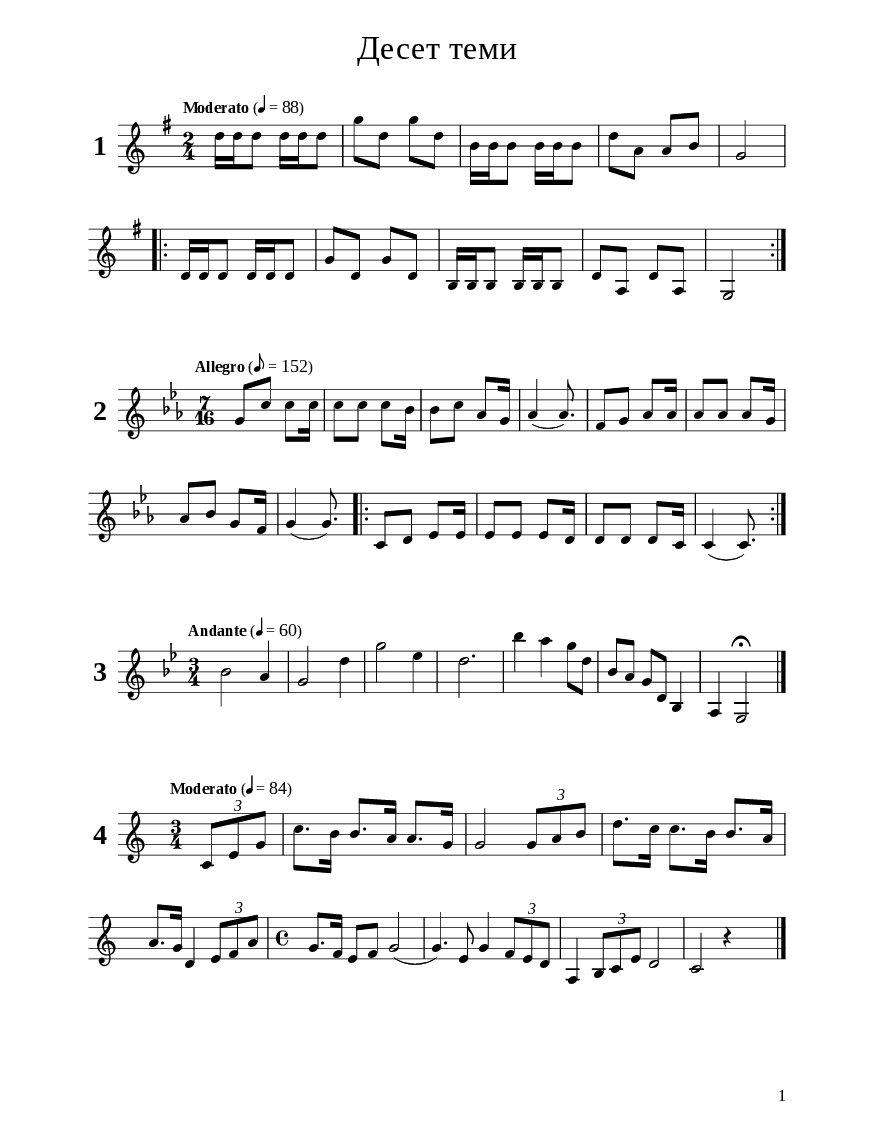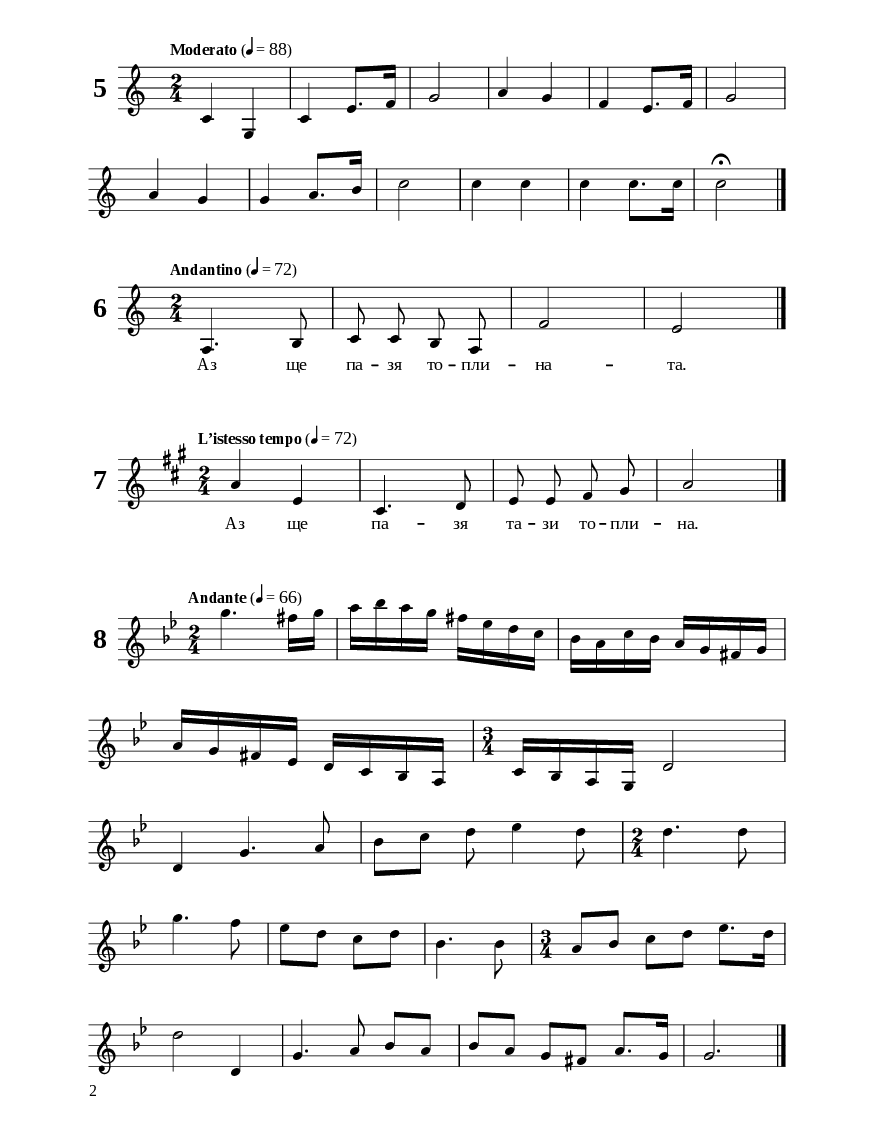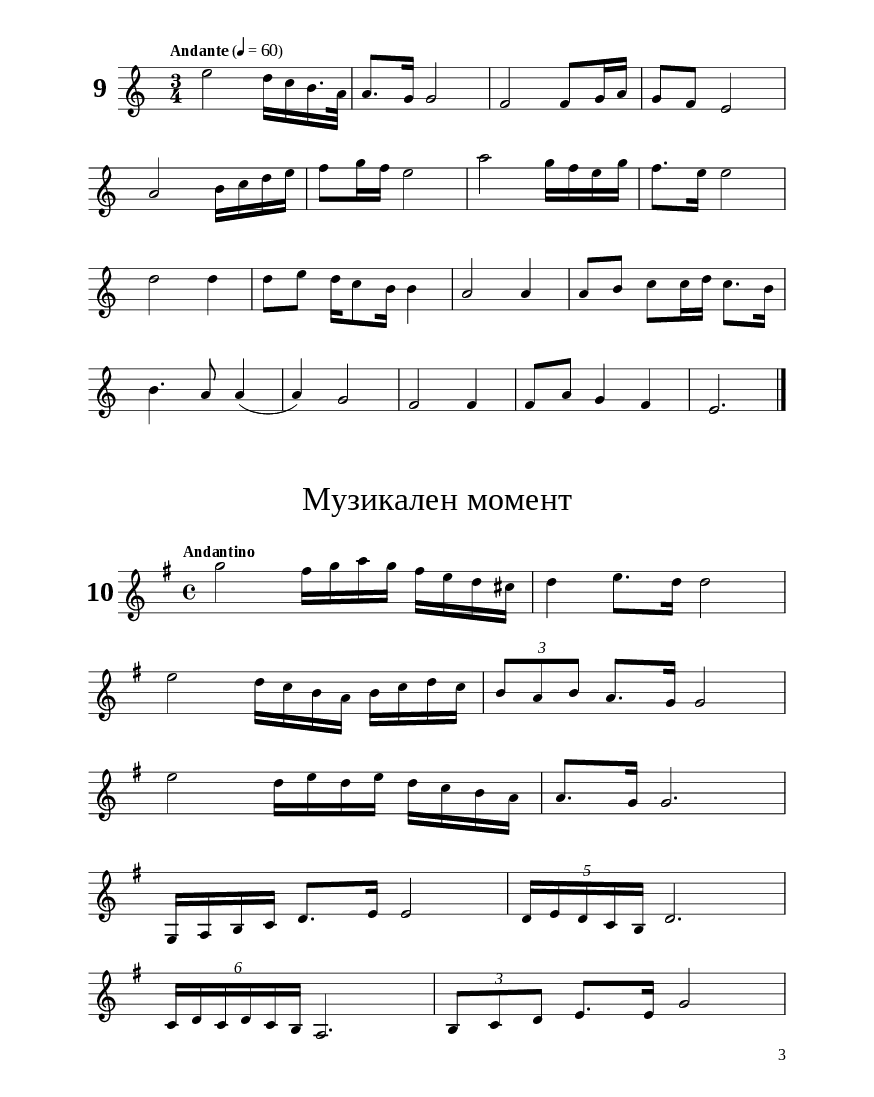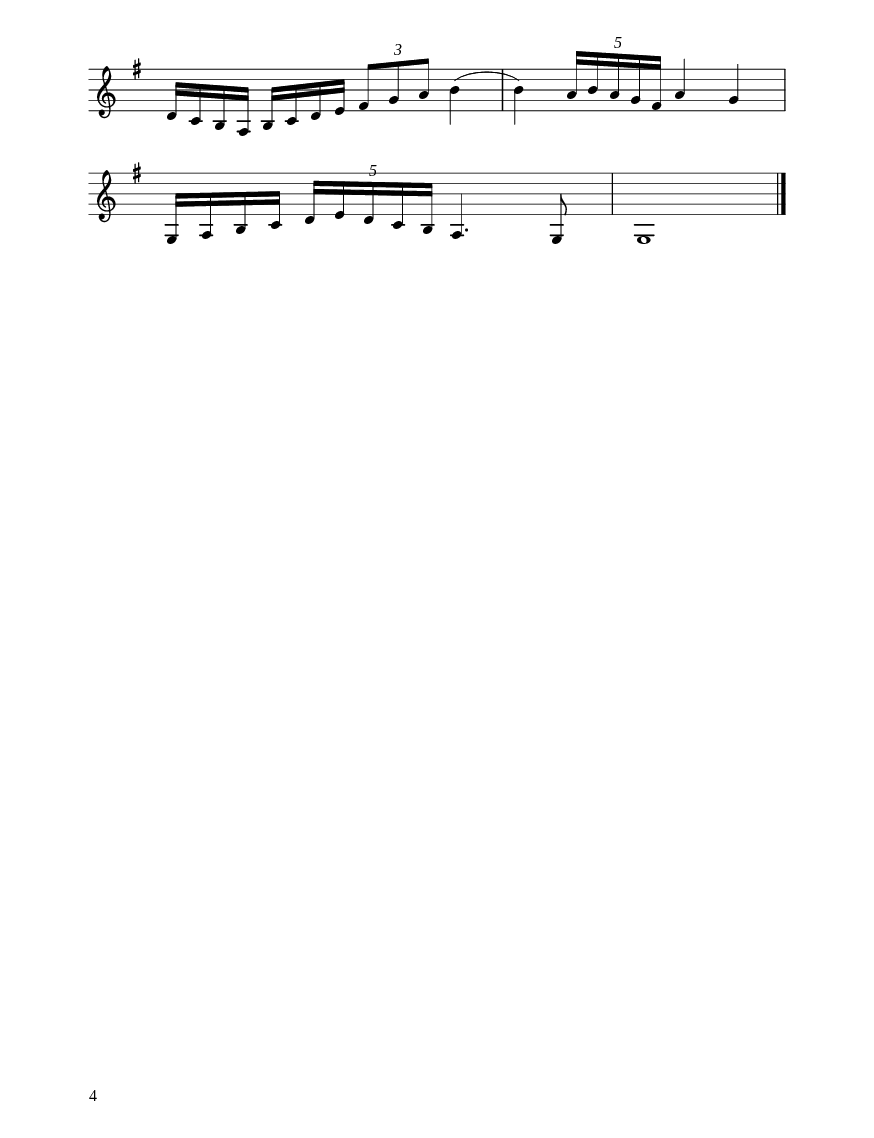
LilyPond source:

\version "2.24.3"

% include paper part and global functions
\include "include/globals.ily"
\bookpart {
  \label #'ref182
  \tocItem \markup "Десет теми"
  \paper {
    print-all-headers = ##t
    print-page-number = ##t
    print-first-page-number = ##t

    % put page numbers on the bottom
    oddHeaderMarkup = \markup ""
    evenHeaderMarkup = \markup ""
    oddFooterMarkup = \markup
    \fill-line {
      ""
      \if \should-print-page-number \fromproperty #'page:page-number-string
    }
    evenFooterMarkup = \markup
    \fill-line {
      \if \should-print-page-number \fromproperty #'page:page-number-string
      ""
    }

    left-margin = 1.5\cm
    right-margin = 1.5\cm
    top-margin = 1.6\cm
    bottom-margin = 1.2\cm
    ragged-bottom = ##t % do not spread the staves to fill the whole vertical space

    % change distance between staves
    system-system-spacing =
    #'((basic-distance . 10)
       (minimum-distance . 6)
       (padding . 1)
       (stretchability . 10))

    score-markup-spacing =
    #'((basic-distance . 6)
       (minimum-distance . 6)
       (padding . 1)
       (stretchability . 6))
  }

  \header {
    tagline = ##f
  }
%%%%

  \score {
    %1
        \version "2.24.3"
    \layout {
      indent = 0.5\cm % first line indentation
      ragged-last = ##f % do spread last line to fill the whole space
      \override Staff.BarLine.thick-thickness = #4 %make the end and repeat bars tiner 
      \context {
        \Score
        \omit BarNumber %remove bar numbers
         \override TupletNumber.font-size = #0.4 % increase the triol number

        
      } % context

      \context {
        % change staff size
        \Staff
        \override StaffSymbol.thickness = #0.5
        \override BarLine.hair-thickness = #1

        %\override StaffSymbol.ledger-line-thickness = #'(0 . 0)
      }

      \context {
        % adjust space between staff and lyrics and between the two lyric lines
        \Lyrics
        \override VerticalAxisGroup.nonstaff-relatedstaff-spacing = #'(
            (basic-distance . 4.5)
            (padding . 0.5)
        )
        \override VerticalAxisGroup.nonstaff-nonstaff-spacing = #'((minimum-distance . 2))
        includeGraceNotes = ##t
      }
    } % layout


    \new Voice \absolute {
      \clef treble
      \key g \major
      \time 2/4
      \tempoFunc "Moderato" 4 "88"
      \autoBeamOff
      \set Staff.instrumentName = \markup \bold \fontsize #+5 {"1"}


      d''16 [  d''16  d''8 ]  d''16
      [  d''16  d''8 ] | % 2
      g''8 [  d''8 ]  g''8 [  d''8
      ] | % 3
      b'16 [  b'16  b'8 ]  b'16 [
      b'16  b'8 ] | % 4
      d''8 [  a'8 ]  a'8 [  b'8 ] | % 5
      g'2
      \bar ".|:-|"
      \break

      | % 6
      d'16 [  d'16  d'8 ]  d'16 [
      d'16  d'8 ] | % 7
      g'8 [  d'8 ]  g'8 [  d'8 ] | % 8
      b16 [  b16  b8 ]  b16 [  b16
      b8 ] | % 9
      d'8 [  a8 ]  d'8 [  a8 ] |
      g2
      \bar ":|."
      | % 11
    }

    %    \addlyrics {}

    \header {
      title = \titleFunc #'ref_desc_17 "Десет теми" "Deset temi  –  Zehn Themen"
    }

    \midi{}

  } % score

  \markup \empty-two

  \score {
    %2
        \version "2.24.3"
    \layout {
      indent = 0.5\cm % first line indentation
      ragged-last = ##f % do spread last line to fill the whole space
      \override Staff.BarLine.thick-thickness = #4 %make the end and repeat bars tiner 
      \context {
        \Score
        \omit BarNumber %remove bar numbers
         \override TupletNumber.font-size = #0.4 % increase the triol number

        
      } % context

      \context {
        % change staff size
        \Staff
        \override StaffSymbol.thickness = #0.5
        \override BarLine.hair-thickness = #1

        %\override StaffSymbol.ledger-line-thickness = #'(0 . 0)
      }

      \context {
        % adjust space between staff and lyrics and between the two lyric lines
        \Lyrics
        \override VerticalAxisGroup.nonstaff-relatedstaff-spacing = #'(
            (basic-distance . 4.5)
            (padding . 0.5)
        )
        \override VerticalAxisGroup.nonstaff-nonstaff-spacing = #'((minimum-distance . 2))
        includeGraceNotes = ##t
      }
    } % layout


    \new Voice \absolute {
      \clef treble
      \key c \minor
      \time 7/16

      \tempoFunc "Allegro" 8 "152"
      \autoBeamOff
      \set Staff.instrumentName = \markup \bold \fontsize #+5 {"2"}

      g'8 [  c''8 ]  c''8 [  c''16 ] | % 12
      c''8 [  c''8 ]  c''8 [  bes'16
      ] | % 13
      bes'8 [  c''8 ]  as'8 [  g'16 ] | % 14
      as'4 (  as'8. ) | % 15
      f'8 [  g'8 ]  as'8 [  as'16 ] | % 16
      as'8 [  as'8 ]  as'8 [  g'16 ] \break | % 17
      as'8 [  bes'8 ]  g'8 [  f'16 ] | % 18
      g'4 (  g'8. ) \bar ".|:"
      | % 19
      c'8 [  d'8 ]  es'8 [  es'16 ] |

      es'8 [  es'8 ]  es'8 [  d'16 ] | % 21
      d'8 [  d'8 ]  d'8 [  c'16 ] | % 22
      c'4 (  c'8. ) |
      \bar ":|."
    }

    %    \addlyrics {}

    \midi{}

  } % score

  \markup \empty-two

  \score {
    %3
        \version "2.24.3"
    \layout {
      indent = 0.5\cm % first line indentation
      ragged-last = ##f % do spread last line to fill the whole space
      \override Staff.BarLine.thick-thickness = #4 %make the end and repeat bars tiner 
      \context {
        \Score
        \omit BarNumber %remove bar numbers
         \override TupletNumber.font-size = #0.4 % increase the triol number

        
      } % context

      \context {
        % change staff size
        \Staff
        \override StaffSymbol.thickness = #0.5
        \override BarLine.hair-thickness = #1

        %\override StaffSymbol.ledger-line-thickness = #'(0 . 0)
      }

      \context {
        % adjust space between staff and lyrics and between the two lyric lines
        \Lyrics
        \override VerticalAxisGroup.nonstaff-relatedstaff-spacing = #'(
            (basic-distance . 4.5)
            (padding . 0.5)
        )
        \override VerticalAxisGroup.nonstaff-nonstaff-spacing = #'((minimum-distance . 2))
        includeGraceNotes = ##t
      }
    } % layout


    \new Voice \absolute {
      \clef treble
      \key g \minor
      \time 3/4
      \tempoFunc "Andante" 4 "60"
      \autoBeamOff
      \set Staff.instrumentName = \markup \bold \fontsize #+5 {"3"}

      bes'2  a'4 | % 24
      g'2  d''4 | % 25
      g''2  es''4 | % 26
      d''2. | % 27
      bes''4  a''4  g''8 [  d''8 ] | % 28
      bes'8 [  a'8 ]  g'8 [  d'8 ]
      bes4 | % 29
      a4  g2 ^\fermata \bar "|."
      |
    }

    %    \addlyrics {}

    \midi{}

  } % score

  \markup \empty-two

  \score {
    %4
        \version "2.24.3"
    \layout {
      indent = 0.5\cm % first line indentation
      ragged-last = ##f % do spread last line to fill the whole space
      \override Staff.BarLine.thick-thickness = #4 %make the end and repeat bars tiner 
      \context {
        \Score
        \omit BarNumber %remove bar numbers
         \override TupletNumber.font-size = #0.4 % increase the triol number

        
      } % context

      \context {
        % change staff size
        \Staff
        \override StaffSymbol.thickness = #0.5
        \override BarLine.hair-thickness = #1

        %\override StaffSymbol.ledger-line-thickness = #'(0 . 0)
      }

      \context {
        % adjust space between staff and lyrics and between the two lyric lines
        \Lyrics
        \override VerticalAxisGroup.nonstaff-relatedstaff-spacing = #'(
            (basic-distance . 4.5)
            (padding . 0.5)
        )
        \override VerticalAxisGroup.nonstaff-nonstaff-spacing = #'((minimum-distance . 2))
        includeGraceNotes = ##t
      }
    } % layout


    \new Voice \absolute {
      \set Staff.instrumentName = \markup \bold \fontsize #+5 {"4"}
      \key c \major
      \time 3/4
      \tempoFunc "Moderato" 4 "84"
      \once \omit TupletBracket
      \partial 4
      \times 2/3  {
        c'8 [  e'8  g'8 ]
      } | % 31
      c''8. [  b'16 ]  b'8. [  a'16 ]
      a'8. [  g'16 ] | % 32
      g'2 \once \omit TupletBracket
      \times 2/3  {
        g'8 [  a'8  b'8 ]
      }
      | % 33
      d''8. [  c''16 ]  c''8. [  b'16
      ]  b'8. [  a'16 ] \break | % 34
      a'8. [  g'16 ]  d'4 \once \omit TupletBracket
      \times 2/3  {
        e'8 [  f'8  a'8 ]
      }
      | % 35
      \time 4/4  | % 35
      g'8. [  f'16 ]  e'8 [  f'8 ]  g'2
      ( | % 36
      g'4. )  e'8  g'4 \once \omit TupletBracket
      \times 2/3  {
        f'8 [  e'8  d'8 ]
      }
      | % 37
      a4 \once \omit TupletBracket
      \times 2/3  {
        b8 [  c'8  e'8 ]
      }
      d'2 | % 38
      c'2 r4 s4 \bar "|."
      | % 39
    }

    %    \addlyrics {}

    \midi{}

  } % score

  \markup \empty-two

  \score {
    %5
        \version "2.24.3"
    \layout {
      indent = 0.5\cm % first line indentation
      ragged-last = ##f % do spread last line to fill the whole space
      \override Staff.BarLine.thick-thickness = #4 %make the end and repeat bars tiner 
      \context {
        \Score
        \omit BarNumber %remove bar numbers
         \override TupletNumber.font-size = #0.4 % increase the triol number

        
      } % context

      \context {
        % change staff size
        \Staff
        \override StaffSymbol.thickness = #0.5
        \override BarLine.hair-thickness = #1

        %\override StaffSymbol.ledger-line-thickness = #'(0 . 0)
      }

      \context {
        % adjust space between staff and lyrics and between the two lyric lines
        \Lyrics
        \override VerticalAxisGroup.nonstaff-relatedstaff-spacing = #'(
            (basic-distance . 4.5)
            (padding . 0.5)
        )
        \override VerticalAxisGroup.nonstaff-nonstaff-spacing = #'((minimum-distance . 2))
        includeGraceNotes = ##t
      }
    } % layout


    \new Voice \absolute {
      \set Staff.instrumentName = \markup \bold \fontsize #+5 {"5"}
      \key c \major
      \time 2/4
      \tempoFunc "Moderato" 4 "88"
      \autoBeamOff
      c'4  g4 |
      c'4  e'8. [  f'16 ] | % 41
      g'2 | % 42
      a'4  g'4 | % 43
      f'4  e'8. [  f'16 ] | % 44
      g'2 \break | % 45
      a'4  g'4 | % 46
      g'4  a'8. [  b'16 ] | % 47
      c''2 | % 48
      c''4  c''4 | % 49
      c''4  c''8. [  c''16 ] |
      c''2\fermata \bar "|."

    }

    %    \addlyrics {}

    \midi{}

  } % score



  \score {
    %6
        \version "2.24.3"
    \layout {
      indent = 0.5\cm % first line indentation
      ragged-last = ##f % do spread last line to fill the whole space
      \override Staff.BarLine.thick-thickness = #4 %make the end and repeat bars tiner 
      \context {
        \Score
        \omit BarNumber %remove bar numbers
         \override TupletNumber.font-size = #0.4 % increase the triol number

        
      } % context

      \context {
        % change staff size
        \Staff
        \override StaffSymbol.thickness = #0.5
        \override BarLine.hair-thickness = #1

        %\override StaffSymbol.ledger-line-thickness = #'(0 . 0)
      }

      \context {
        % adjust space between staff and lyrics and between the two lyric lines
        \Lyrics
        \override VerticalAxisGroup.nonstaff-relatedstaff-spacing = #'(
            (basic-distance . 4.5)
            (padding . 0.5)
        )
        \override VerticalAxisGroup.nonstaff-nonstaff-spacing = #'((minimum-distance . 2))
        includeGraceNotes = ##t
      }
    } % layout


    \new Voice \absolute {
      \set Staff.instrumentName = \markup \bold \fontsize #+5 {"6"}
      \key a \minor
      \time 2/4
      \tempoFunc "Andantino" 4 "72"
      \autoBeamOff
      a4. b8|
      c'8  c'8  b8  a8
      f'2 | % 54
      e'2 \bar "|."
      \break | % 55
    }

    \addlyrics {
      Аз ще па -- зя то -- пли -- на -- та.
    }

    \midi{}

  } % score

  \markup \empty-two

  \score {
    %7
        \version "2.24.3"
    \layout {
      indent = 0.5\cm % first line indentation
      ragged-last = ##f % do spread last line to fill the whole space
      \override Staff.BarLine.thick-thickness = #4 %make the end and repeat bars tiner 
      \context {
        \Score
        \omit BarNumber %remove bar numbers
         \override TupletNumber.font-size = #0.4 % increase the triol number

        
      } % context

      \context {
        % change staff size
        \Staff
        \override StaffSymbol.thickness = #0.5
        \override BarLine.hair-thickness = #1

        %\override StaffSymbol.ledger-line-thickness = #'(0 . 0)
      }

      \context {
        % adjust space between staff and lyrics and between the two lyric lines
        \Lyrics
        \override VerticalAxisGroup.nonstaff-relatedstaff-spacing = #'(
            (basic-distance . 4.5)
            (padding . 0.5)
        )
        \override VerticalAxisGroup.nonstaff-nonstaff-spacing = #'((minimum-distance . 2))
        includeGraceNotes = ##t
      }
    } % layout


    \new Voice \absolute {
      \set Staff.instrumentName = \markup \bold \fontsize #+5 {"7"}
      \key a \major
      \time 2/4
      \tempoFunc "L’istesso tempo" 4 "72"
      \autoBeamOff
      a'4  e'4 | % 56
      cis'4.  d'8
      e'8   e'8   fis'8  gis'8 | % 58
      a'2 \bar "|."
      \break | % 59
    }

    \addlyrics {
      Аз ще па -- зя та -- зи то -- пли -- на.
    }

    \midi{}

  } % score

  \markup \empty-two

  \score {
    %8
        \version "2.24.3"
    \layout {
      indent = 0.5\cm % first line indentation
      ragged-last = ##f % do spread last line to fill the whole space
      \override Staff.BarLine.thick-thickness = #4 %make the end and repeat bars tiner 
      \context {
        \Score
        \omit BarNumber %remove bar numbers
         \override TupletNumber.font-size = #0.4 % increase the triol number

        
      } % context

      \context {
        % change staff size
        \Staff
        \override StaffSymbol.thickness = #0.5
        \override BarLine.hair-thickness = #1

        %\override StaffSymbol.ledger-line-thickness = #'(0 . 0)
      }

      \context {
        % adjust space between staff and lyrics and between the two lyric lines
        \Lyrics
        \override VerticalAxisGroup.nonstaff-relatedstaff-spacing = #'(
            (basic-distance . 4.5)
            (padding . 0.5)
        )
        \override VerticalAxisGroup.nonstaff-nonstaff-spacing = #'((minimum-distance . 2))
        includeGraceNotes = ##t
      }
    } % layout


    \new Voice \absolute {
      \set Staff.instrumentName = \markup \bold \fontsize #+5 {"8"}
      \key g \minor
      \time 2/4
      \tempoFunc "Andante" 4 "66"
      \autoBeamOff
      g''4.fis''16 [g''16 ] |
      a''16 [bes''16a''16g''16
      ]fis''16 [es''16d''16c''16
      ] | % 61
      bes'16 [a'16c''16bes'16 ]
      a'16 [  g'16  fis'16  g'16 ] \break | % 62
      a'16 [  g'16  fis'16  es'16 ]
      d'16 [  c'16  bes16  a16 ] | % 63
      \time 3/4  | % 63
      c'16 [  bes16  a16  g16 ]  d'2
      \break | % 64
      d'4  g'4.  a'8 | % 65
      bes'8 [c''8 ]d''8es''4
      d''8 | % 66
      \time 2/4  | % 66
      d''4.d''8 \break | % 67
      g''4.f''8 | % 68
      es''8 [d''8 ]c''8 [d''8 ]
      | % 69
      bes'4.bes'8 |
      \time 3/4  |
      a'8 [  bes'8 ]c''8 [d''8 ]
      es''8. [d''16 ] \break | % 71
      d''2  d'4 | % 72
      g'4.  a'8  bes'8 [  a'8 ] | % 73
      bes'8 [  a'8 ]  g'8 [  fis'8 ]
      a'8. [  g'16 ] | % 74
      g'2. \bar "|."
      \break | % 75
    }
    \midi{}
  } % score

  \markup \empty-two

  \score {
    %9
        \version "2.24.3"
    \layout {
      indent = 0.5\cm % first line indentation
      ragged-last = ##f % do spread last line to fill the whole space
      \override Staff.BarLine.thick-thickness = #4 %make the end and repeat bars tiner 
      \context {
        \Score
        \omit BarNumber %remove bar numbers
         \override TupletNumber.font-size = #0.4 % increase the triol number

        
      } % context

      \context {
        % change staff size
        \Staff
        \override StaffSymbol.thickness = #0.5
        \override BarLine.hair-thickness = #1

        %\override StaffSymbol.ledger-line-thickness = #'(0 . 0)
      }

      \context {
        % adjust space between staff and lyrics and between the two lyric lines
        \Lyrics
        \override VerticalAxisGroup.nonstaff-relatedstaff-spacing = #'(
            (basic-distance . 4.5)
            (padding . 0.5)
        )
        \override VerticalAxisGroup.nonstaff-nonstaff-spacing = #'((minimum-distance . 2))
        includeGraceNotes = ##t
      }
    } % layout


    \new Voice \absolute {
      \set Staff.instrumentName = \markup \bold \fontsize #+5 {"9"}
      \key a \minor
      \time 3/4
      \tempoFunc "Andante" 4 "60"
      e''2d''16 [c''16b'16.
      a'32 ] | % 76
      a'8. [  g'16 ]  g'2 | % 77
      f'2  f'8 [  g'16  a'16 ] | % 78
      g'8 [  f'8 ]  e'2 \break | % 79
      a'2b'16 [c''16d''16
      e''16 ] |
      f''8 [g''16f''16 ]e''2 | % 81
      a''2g''16 [f''16e''16
      g''16 ] | % 82
      f''8. [e''16 ]e''2| \break % 83
      d''2d''4 | % 84
      d''8 [e''8 ]d''16 [c''8
      b'16 ]b'4 | % 85
      a'2  a'4 | % 86
      a'8 [  b'8 ]c''8 [c''16
      d''16 ]c''8. [b'16 ] \break | % 87
      b'4.  a'8  a'4 ( | % 88
      a'4 )  g'2 | % 89
      f'2  f'4 |
      f'8 [  a'8 ]  g'4  f'4 | % 91
      e'2. \bar "|."
      \break | % 92
    }
    \midi{}
  } % score

  \markup \empty-two

  \score {
    %10
        \version "2.24.3"
    \layout {
      indent = 0.5\cm % first line indentation
      ragged-last = ##f % do spread last line to fill the whole space
      \override Staff.BarLine.thick-thickness = #4 %make the end and repeat bars tiner 
      \context {
        \Score
        \omit BarNumber %remove bar numbers
         \override TupletNumber.font-size = #0.4 % increase the triol number

        
      } % context

      \context {
        % change staff size
        \Staff
        \override StaffSymbol.thickness = #0.5
        \override BarLine.hair-thickness = #1

        %\override StaffSymbol.ledger-line-thickness = #'(0 . 0)
      }

      \context {
        % adjust space between staff and lyrics and between the two lyric lines
        \Lyrics
        \override VerticalAxisGroup.nonstaff-relatedstaff-spacing = #'(
            (basic-distance . 4.5)
            (padding . 0.5)
        )
        \override VerticalAxisGroup.nonstaff-nonstaff-spacing = #'((minimum-distance . 2))
        includeGraceNotes = ##t
      }
    } % layout


    \new Voice \absolute {
      \set Staff.instrumentName = \markup \bold \fontsize #+5 {"10"}
      \key g \major
      \time 4/4
      \tempo "Andantino"
      g''2 fis''16 [g''16 a''16 g''16 ] fis''16 [e''16 d''16cis''16 ]  |
      d''4e''8. [d''16 ] d''2
      \break | % 94
      e''2 d''16 [c''16 b'16
      a'16 ] b'16 [c''16 d''16
      c''16 ] | % 95
      \once \omit TupletBracket
      \times 2/3  {
        b'8 [  a'8  b'8 ]
      }
      a'8. [  g'16 ]  g'2 \break | % 96
      e''2 d''16 [e''16 d''16
      e''16 ] d''16 [c''16 b'16
      a'16 ] | % 97
      a'8. [  g'16 ]  g'2. \break | % 98
      g16 [  a16  b16  c'16 ]  d'8. [
      e'16 ]  e'2 | % 99
      \once \omit TupletBracket
      \times 4/5  {
        d'16 [  e'16  d'16  c'16  b16
        ]
      }
      d'2. \break |
      \once \omit TupletBracket
      \times 4/6  {
        c'16 [  d'16  c'16  d'16  c'16
        b16 ]
      }
      a2. | % 101
      \once \omit TupletBracket
      \times 2/3  {
        b8 [  c'8  d'8 ]
      }
      e'8. [  e'16 ]  g'2 \break | % 102
      d'16 [  c'16  b16  a16 ]  b16 [
      c'16  d'16  e'16 ] \once \omit TupletBracket
      \times 2/3  {
        fis'8 [  g'8  a'8 ]
      }
      b'4 ( | % 103
      b'4 ) \once \omit TupletBracket
      \times 4/5  {
        a'16 [  b'16  a'16  g'16
        fis'16 ]
      }
      a'4  g'4 \break | % 104
      g16 [  a16  b16  c'16 ] \once \omit
      TupletBracket
      \times 4/5  {
        d'16 [  e'16  d'16  c'16  b16
        ]
      }
      a4.  g8 | % 105
      g1 \bar "|."
    }
    \midi{}

    \header {
      title = \titleFunc #'ref_desc_17 "Музикален момент" "Muzikalen moment  – Musikalischer Moment"
    }

  } % score


} % bookpart

% Più mosso
%
